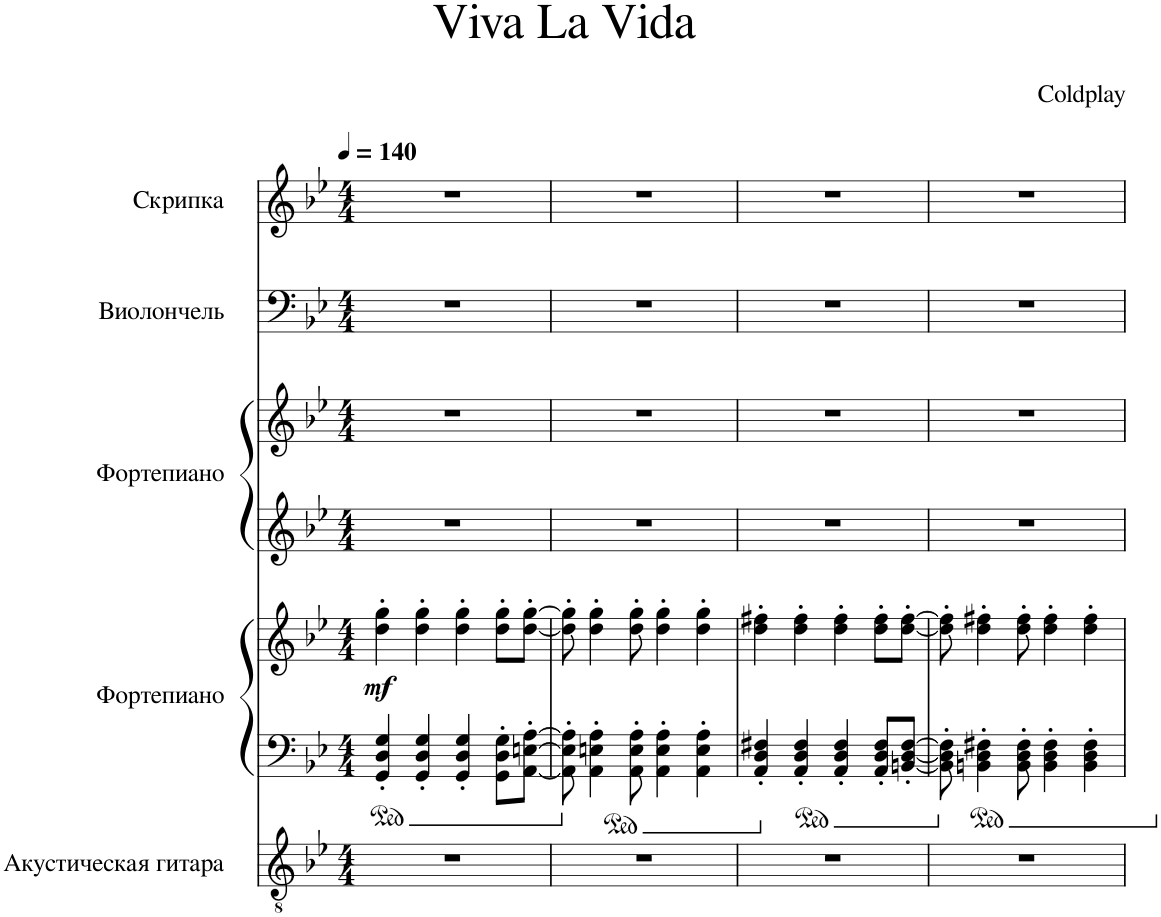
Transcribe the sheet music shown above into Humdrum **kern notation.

**kern	**kern	**kern	**dynam	**kern	**kern	**kern	**kern
*part5	*part4	*part4	*part4	*part3	*part3	*part2	*part1
*staff7	*staff6	*staff5	*staff5/6	*staff4	*staff3	*staff2	*staff1
*I"Акустическая гитара	*I"Фортепиано	*	*	*I"Фортепиано	*	*I"Виолончель	*I"Скрипка
*clefGv2	*clefF4	*clefG2	*	*clefG2	*clefG2	*clefF4	*clefG2
*k[b-e-]	*k[b-e-]	*k[b-e-]	*	*k[b-e-]	*k[b-e-]	*k[b-e-]	*k[b-e-]
*M4/4	*M4/4	*M4/4	*	*M4/4	*M4/4	*M4/4	*M4/4
*MM140	*MM140	*MM140	*	*MM140	*MM140	*MM140	*MM140
=1	=1	=1	=1	=1	=1	=1	=1
!	!	!	!LO:DY:b	!	!	!	!
1r	4GG/' 4D/' 4G/'	4dd\' 4gg\'	mf	1r	1r	1r	1r
.	4GG/' 4D/' 4G/'	4dd\' 4gg\'	.	.	.	.	.
.	4GG/' 4D/' 4G/'	4dd\' 4gg\'	.	.	.	.	.
.	8GG\' 8D\' 8G\'L	8dd\' 8gg\'L	.	.	.	.	.
.	[8AA\' [8En\' [8A\'J	[8dd\' [8gg\'J	.	.	.	.	.
=2	=2	=2	=2	=2	=2	=2	=2
1r	8AA\]' 8E\]' 8A\]'	8dd\]' 8gg\]'	.	1r	1r	1r	1r
.	4AA\' 4En\' 4A\'	4dd\' 4gg\'	.	.	.	.	.
.	8AA\' 8E\' 8A\'	8dd\' 8gg\'	.	.	.	.	.
.	4AA\' 4E\' 4A\'	4dd\' 4gg\'	.	.	.	.	.
.	4AA\' 4E\' 4A\'	4dd\' 4gg\'	.	.	.	.	.
=3	=3	=3	=3	=3	=3	=3	=3
1r	4AA/' 4D/' 4F#X/'	4dd\' 4ff#X\'	.	1r	1r	1r	1r
.	4AA/' 4D/' 4F#/'	4dd\' 4ff#\'	.	.	.	.	.
.	4AA/' 4D/' 4F#/'	4dd\' 4ff#\'	.	.	.	.	.
.	8AA/' 8D/' 8F#/'L	8dd\' 8ff#\'L	.	.	.	.	.
.	[8BBn/' [8D/' [8F#/'J	[8dd\' [8ff#\'J	.	.	.	.	.
=4	=4	=4	=4	=4	=4	=4	=4
1r	8BB\]' 8D\]' 8F#\]'	8dd\]' 8ff#\]'	.	1r	1r	1r	1r
.	4BBn\' 4D\' 4F#X\'	4dd\' 4ff#X\'	.	.	.	.	.
.	8BB\' 8D\' 8F#\'	8dd\' 8ff#\'	.	.	.	.	.
.	4BB\' 4D\' 4F#\'	4dd\' 4ff#\'	.	.	.	.	.
.	4BB\' 4D\' 4F#\'	4dd\' 4ff#\'	.	.	.	.	.
=	=	=	=	=	=	=	=
*-	*-	*-	*-	*-	*-	*-	*-
